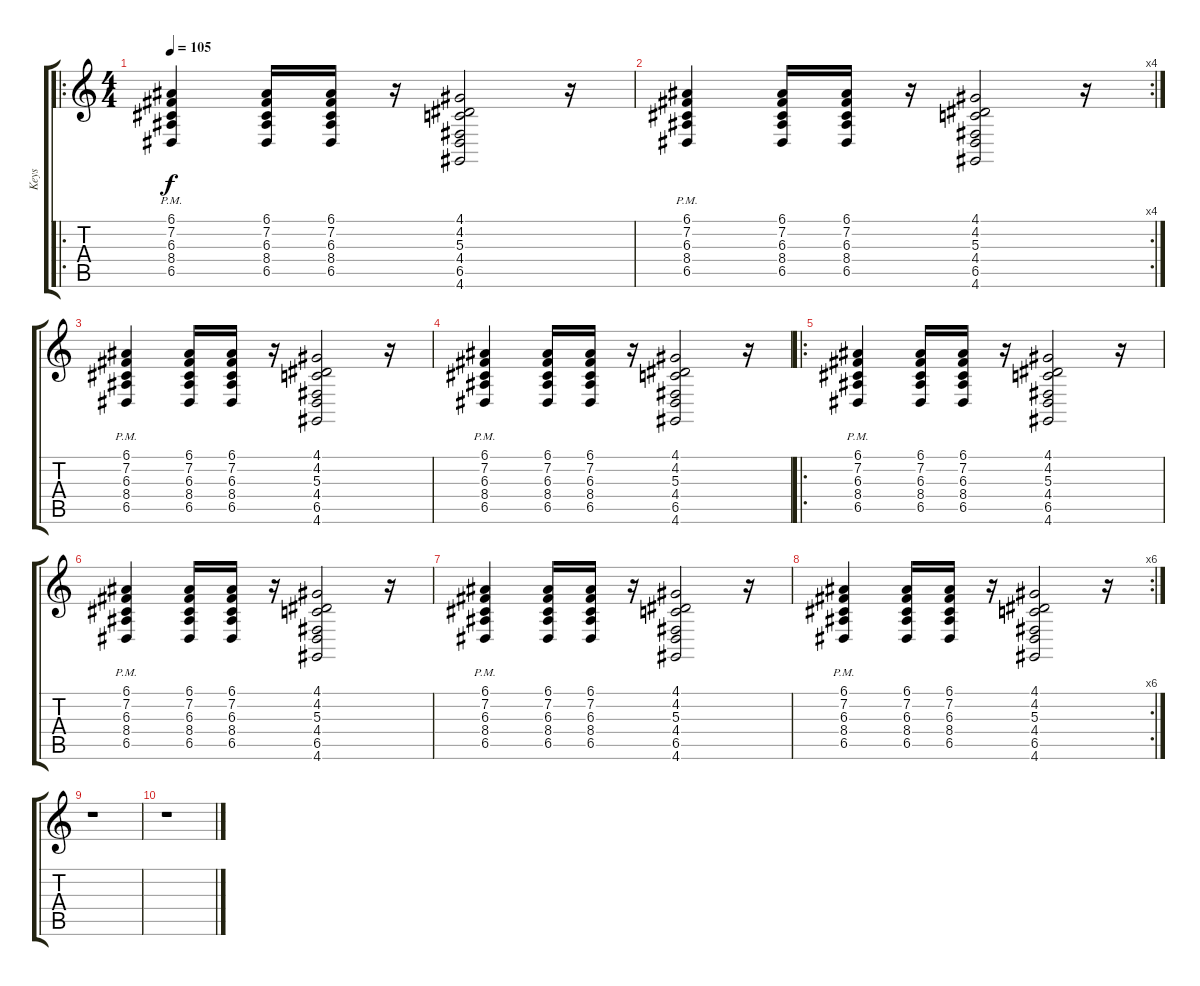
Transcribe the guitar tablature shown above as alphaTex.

\track ("Keys" "Keys") {instrument brightacousticpiano}
\staff {score tabs}
\tuning (E4 B3 G3 D3 A2 E2) {hide}
\ro
\ts (4 4)
\tempo 105
\clef g2
\ks c
(6.1 7.2{pm} 6.3 8.4 6.5).4{dy f} (6.1 7.2 6.3 8.4 6.5).16 (6.1 7.2 6.3 8.4 6.5).16 r.16 (4.1 4.2 5.3 4.4 6.5 4.6).2 r.16 |
\rc 4
(6.1 7.2{pm} 6.3 8.4 6.5).4 (6.1 7.2 6.3 8.4 6.5).16 (6.1 7.2 6.3 8.4 6.5).16 r.16 (4.1 4.2 5.3 4.4 6.5 4.6).2 r.16 |
(6.1 7.2{pm} 6.3 8.4 6.5).4 (6.1 7.2 6.3 8.4 6.5).16 (6.1 7.2 6.3 8.4 6.5).16 r.16 (4.1 4.2 5.3 4.4 6.5 4.6).2 r.16 |
(6.1 7.2{pm} 6.3 8.4 6.5).4 (6.1 7.2 6.3 8.4 6.5).16 (6.1 7.2 6.3 8.4 6.5).16 r.16 (4.1 4.2 5.3 4.4 6.5 4.6).2 r.16 |
\ro
(6.1 7.2{pm} 6.3 8.4 6.5).4 (6.1 7.2 6.3 8.4 6.5).16 (6.1 7.2 6.3 8.4 6.5).16 r.16 (4.1 4.2 5.3 4.4 6.5 4.6).2 r.16 |
(6.1 7.2{pm} 6.3 8.4 6.5).4 (6.1 7.2 6.3 8.4 6.5).16 (6.1 7.2 6.3 8.4 6.5).16 r.16 (4.1 4.2 5.3 4.4 6.5 4.6).2 r.16 |
(6.1 7.2{pm} 6.3 8.4 6.5).4 (6.1 7.2 6.3 8.4 6.5).16 (6.1 7.2 6.3 8.4 6.5).16 r.16 (4.1 4.2 5.3 4.4 6.5 4.6).2 r.16 |
\rc 6
(6.1 7.2{pm} 6.3 8.4 6.5).4 (6.1 7.2 6.3 8.4 6.5).16 (6.1 7.2 6.3 8.4 6.5).16 r.16 (4.1 4.2 5.3 4.4 6.5 4.6).2 r.16 |
r.1 |
r.1
